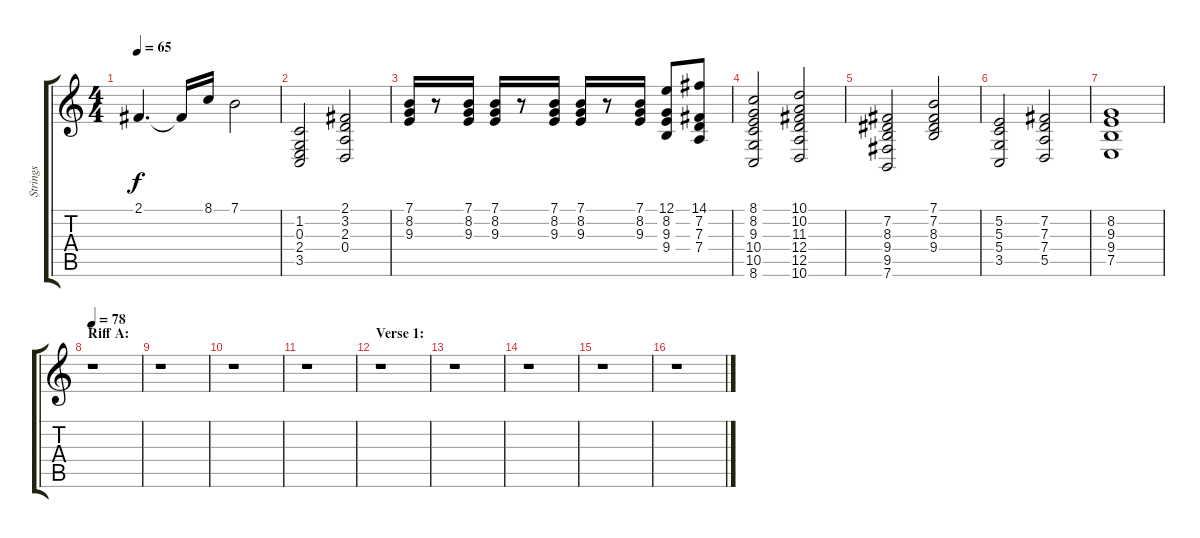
\track ("Strings" "Strings") {instrument stringensemble1}
\staff {score tabs}
\tuning (E4 B3 G3 D3 A2 E2) {hide}
\ts (4 4)
\tempo 65
\clef g2
\ks c
2.1.4{d dy f} 2.1{t}.16 8.1.16 7.1.2 |
(1.2 0.3 2.4 3.5).2 (2.1 3.2 2.3 0.4).2 |
(7.1 8.2 9.3).16 r.8 (7.1 8.2 9.3).16 (7.1 8.2 9.3).16 r.8 (7.1 8.2 9.3).16 (7.1 8.2 9.3).16 r.8 (7.1 8.2 9.3).16 (12.1 8.2 9.3 9.4).8 (14.1 7.2 7.3 7.4).8 |
(8.1 8.2 9.3 10.4 10.5 8.6).2 (10.1 10.2 11.3 12.4 12.5 10.6).2 |
(7.2 8.3 9.4 9.5 7.6).2 (7.1 7.2 8.3 9.4).2 |
(5.2 5.3 5.4 3.5).2 (7.2 7.3 7.4 5.5).2 |
(8.2 9.3 9.4 7.5).1 |
\section ("" "Riff A:")
\tempo 78
r.1 |
r.1 |
r.1 |
r.1 |
\section ("" "Verse 1:")
r.1 |
r.1 |
r.1 |
r.1 |
r.1
